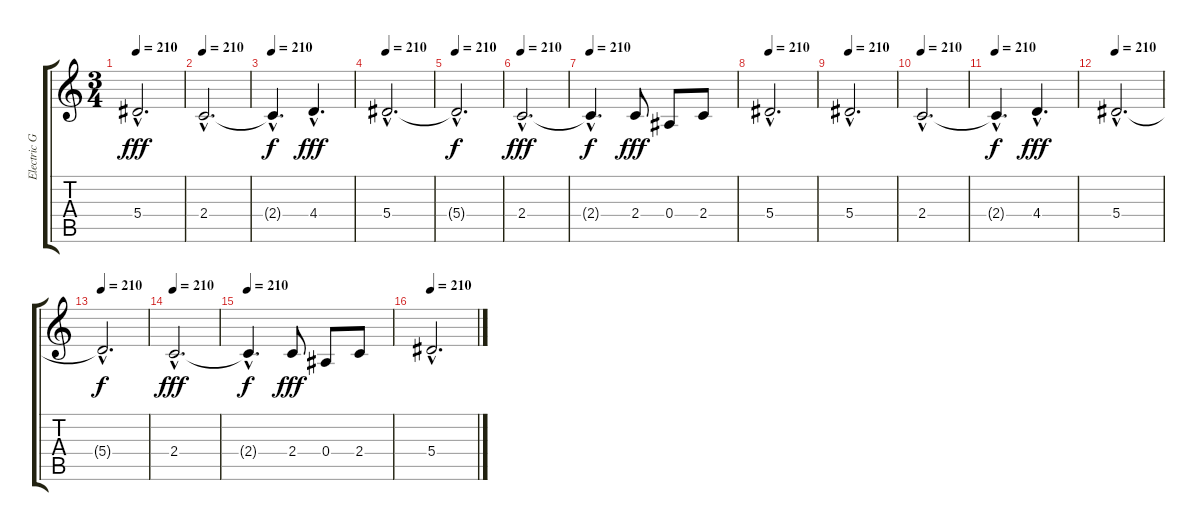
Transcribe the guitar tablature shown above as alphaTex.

\track ("Electric Guitar 2" "Electric G") {instrument distortionguitar}
\staff {score tabs}
\tuning (C4 G3 Eb3 Bb2 F2 C2) {hide}
\ts (3 4)
\tempo 210
\clef g2
\ks c
5.4{hac}.2{d dy fff} |
\tempo 210
2.4{hac}.2{d} |
\tempo 210
2.4{hac t}.4{d dy f} 4.4{hac}.4{d dy fff} |
\tempo 210
5.4{hac}.2{d} |
\tempo 210
5.4{hac t}.2{d dy f} |
\tempo 210
2.4{hac}.2{d dy fff} |
\tempo 210
2.4{hac t}.4{d dy f} 2.4.8{dy fff} 0.4.8 2.4.8 |
\tempo 210
5.4{hac}.2{d} |
\tempo 210
5.4{hac}.2{d} |
\tempo 210
2.4{hac}.2{d} |
\tempo 210
2.4{hac t}.4{d dy f} 4.4{hac}.4{d dy fff} |
\tempo 210
5.4{hac}.2{d} |
\tempo 210
5.4{hac t}.2{d dy f} |
\tempo 210
2.4{hac}.2{d dy fff} |
\tempo 210
2.4{hac t}.4{d dy f} 2.4.8{dy fff} 0.4.8 2.4.8 |
\tempo 210
5.4{hac}.2{d}
